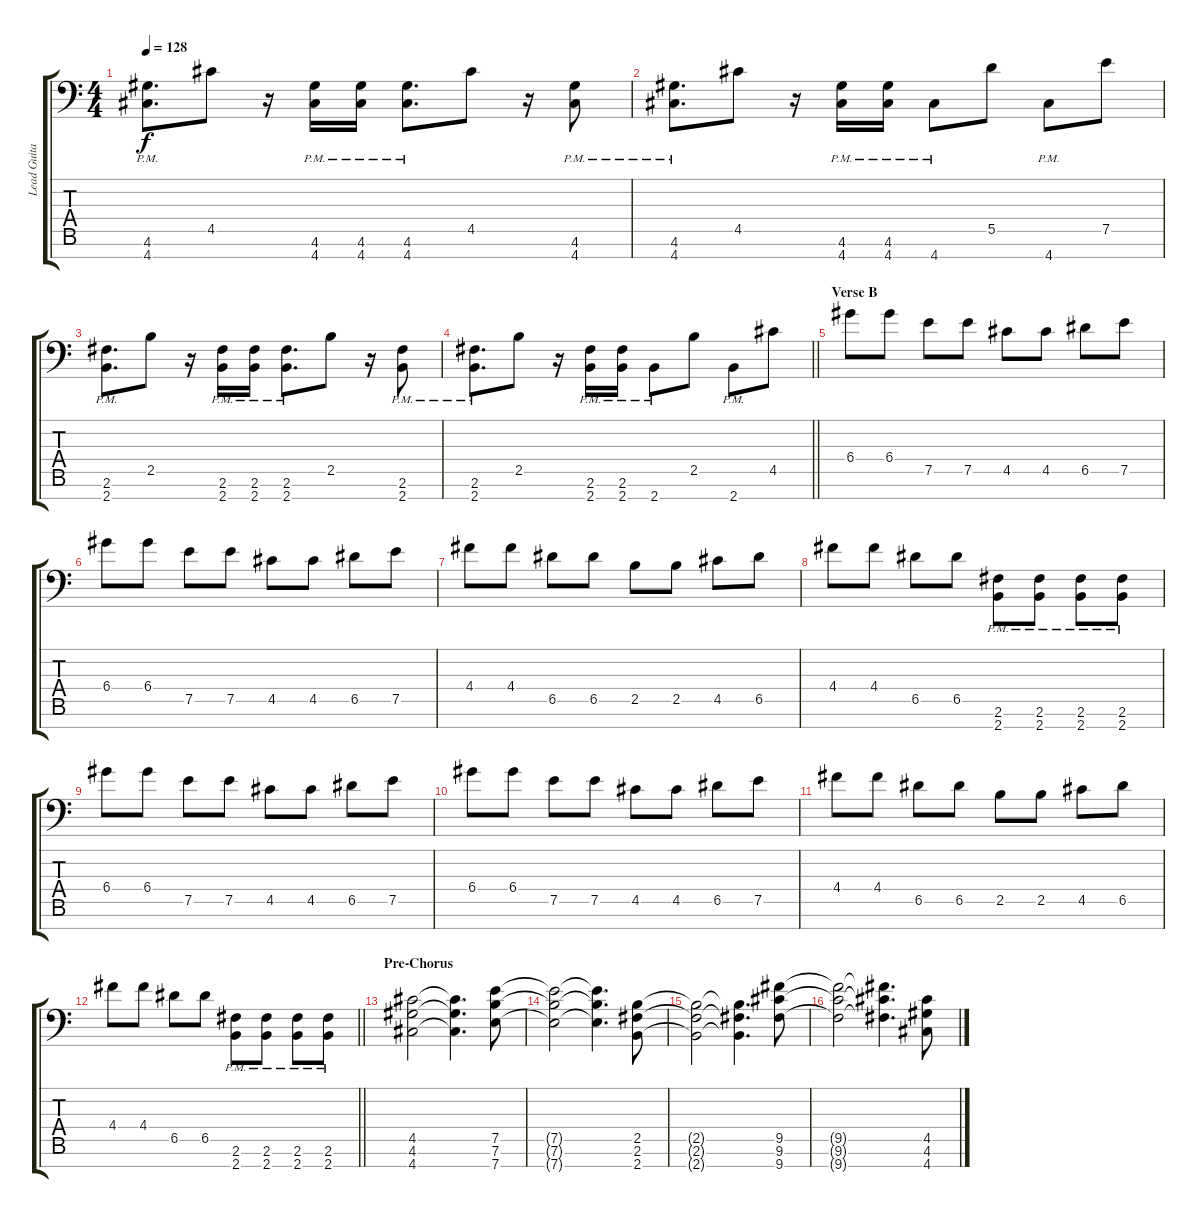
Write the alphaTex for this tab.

\track ("Lead Guitar" "Lead Guita") {instrument overdrivenguitar}
\staff {score tabs}
\tuning (E4 B3 G3 D3 A2 E2 A1) {hide}
\ts (4 4)
\tempo 128
\clef f4
\ks c
(4.6{pm} 4.7{pm}).8{d dy f} 4.5.8 r.16 (4.6{pm} 4.7{pm}).16 (4.6{pm} 4.7{pm}).16 (4.6{pm} 4.7{pm}).8{d} 4.5.8 r.16 (4.6{pm} 4.7{pm}).8 |
(4.6{pm} 4.7{pm}).8{d} 4.5.8 r.16 (4.6{pm} 4.7{pm}).16 (4.6{pm} 4.7{pm}).16 4.7{pm}.8 5.5.8 4.7{pm}.8 7.5.8 |
(2.6{pm} 2.7{pm}).8{d} 2.5.8 r.16 (2.6{pm} 2.7{pm}).16 (2.6{pm} 2.7{pm}).16 (2.6{pm} 2.7{pm}).8{d} 2.5.8 r.16 (2.6{pm} 2.7{pm}).8 |
\barLineRight lightlight
(2.6{pm} 2.7{pm}).8{d} 2.5.8 r.16 (2.6{pm} 2.7{pm}).16 (2.6{pm} 2.7{pm}).16 2.7{pm}.8 2.5.8 2.7{pm}.8 4.5.8 |
\section ("" "Verse B")
6.4.8 6.4.8 7.5.8 7.5.8 4.5.8 4.5.8 6.5.8 7.5.8 |
6.4.8 6.4.8 7.5.8 7.5.8 4.5.8 4.5.8 6.5.8 7.5.8 |
4.4.8 4.4.8 6.5.8 6.5.8 2.5.8 2.5.8 4.5.8 6.5.8 |
4.4.8 4.4.8 6.5.8 6.5.8 (2.6{pm} 2.7{pm}).8 (2.6{pm} 2.7{pm}).8 (2.6{pm} 2.7{pm}).8 (2.6{pm} 2.7{pm}).8 |
6.4.8 6.4.8 7.5.8 7.5.8 4.5.8 4.5.8 6.5.8 7.5.8 |
6.4.8 6.4.8 7.5.8 7.5.8 4.5.8 4.5.8 6.5.8 7.5.8 |
4.4.8 4.4.8 6.5.8 6.5.8 2.5.8 2.5.8 4.5.8 6.5.8 |
\barLineRight lightlight
4.4.8 4.4.8 6.5.8 6.5.8 (2.6{pm} 2.7{pm}).8 (2.6{pm} 2.7{pm}).8 (2.6{pm} 2.7{pm}).8 (2.6{pm} 2.7{pm}).8 |
\section ("" "Pre-Chorus")
(4.5 4.6 4.7).2 (4.5{t} 4.6{t} 4.7{t}).4{d} (7.5 7.6 7.7).8 |
(7.5{t} 7.6{t} 7.7{t}).2 (7.5{t} 7.6{t} 7.7{t}).4{d} (2.5 2.6 2.7).8 |
(2.5{t} 2.6{t} 2.7{t}).2 (2.5{t} 2.6{t} 2.7{t}).4{d} (9.5 9.6 9.7).8 |
(9.5{t} 9.6{t} 9.7{t}).2 (9.5{t} 9.6{t} 9.7{t}).4{d} (4.5 4.6 4.7).8
